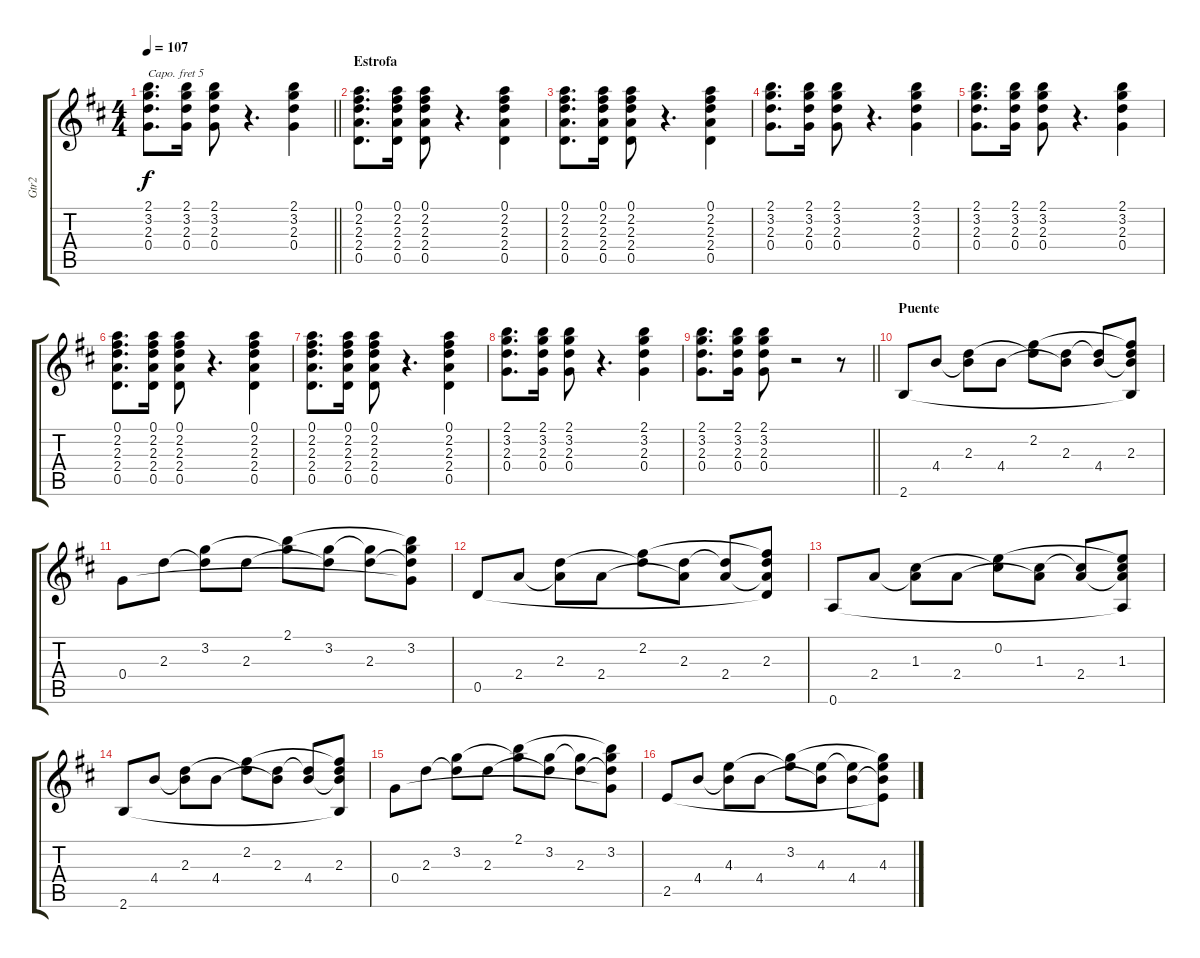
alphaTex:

\track ("Gtr2" "Gtr2") {instrument acousticguitarsteel}
\staff {score tabs}
\capo 5
\tuning (E4 B3 G3 D3 A2 E2) {hide}
\ts (4 4)
\tempo 107
\clef g2
\barLineRight lightlight
\ks d
(2.1 3.2 2.3 0.4).8{d dy f} (2.1 3.2 2.3 0.4).16 (2.1 3.2 2.3 0.4).8 r.4{d} (2.1 3.2 2.3 0.4).4 |
\section ("" "Estrofa")
(0.1 2.2 2.3 2.4 0.5).8{d} (0.1 2.2 2.3 2.4 0.5).16 (0.1 2.2 2.3 2.4 0.5).8 r.4{d} (0.1 2.2 2.3 2.4 0.5).4 |
(0.1 2.2 2.3 2.4 0.5).8{d} (0.1 2.2 2.3 2.4 0.5).16 (0.1 2.2 2.3 2.4 0.5).8 r.4{d} (0.1 2.2 2.3 2.4 0.5).4 |
(2.1 3.2 2.3 0.4).8{d} (2.1 3.2 2.3 0.4).16 (2.1 3.2 2.3 0.4).8 r.4{d} (2.1 3.2 2.3 0.4).4 |
(2.1 3.2 2.3 0.4).8{d} (2.1 3.2 2.3 0.4).16 (2.1 3.2 2.3 0.4).8 r.4{d} (2.1 3.2 2.3 0.4).4 |
(0.1 2.2 2.3 2.4 0.5).8{d} (0.1 2.2 2.3 2.4 0.5).16 (0.1 2.2 2.3 2.4 0.5).8 r.4{d} (0.1 2.2 2.3 2.4 0.5).4 |
(0.1 2.2 2.3 2.4 0.5).8{d} (0.1 2.2 2.3 2.4 0.5).16 (0.1 2.2 2.3 2.4 0.5).8 r.4{d} (0.1 2.2 2.3 2.4 0.5).4 |
(2.1 3.2 2.3 0.4).8{d} (2.1 3.2 2.3 0.4).16 (2.1 3.2 2.3 0.4).8 r.4{d} (2.1 3.2 2.3 0.4).4 |
\barLineRight lightlight
(2.1 3.2 2.3 0.4).8{d} (2.1 3.2 2.3 0.4).16 (2.1 3.2 2.3 0.4).8 r.2 r.8 |
\section ("" "Puente")
2.6.8 4.4.8 (2.3 4.4{t}).8 4.4.8 (2.2 2.3{t}).8 (2.3 4.4{t}).8 (2.3{t} 4.4).8 (2.2{t} 2.3 4.4{t} 2.6{t}).8 |
0.4.8 2.3.8 (3.2 2.3{t}).8 2.3.8 (2.1 3.2{t}).8 (3.2 2.3{t}).8 (3.2{t} 2.3).8 (2.1{t} 3.2 2.3{t} 0.4{t}).8 |
0.5.8 2.4.8 (2.3 2.4{t}).8 2.4.8 (2.2 2.3{t}).8 (2.3 2.4{t}).8 (2.3{t} 2.4).8 (2.2{t} 2.3 2.4{t} 0.5{t}).8 |
0.6.8 2.4.8 (1.3 2.4{t}).8 2.4.8 (0.2 1.3{t}).8 (1.3 2.4{t}).8 (1.3{t} 2.4).8 (0.2{t} 1.3 2.4{t} 0.6{t}).8 |
2.6.8 4.4.8 (2.3 4.4{t}).8 4.4.8 (2.2 2.3{t}).8 (2.3 4.4{t}).8 (2.3{t} 4.4).8 (2.2{t} 2.3 4.4{t} 2.6{t}).8 |
0.4.8 2.3.8 (3.2 2.3{t}).8 2.3.8 (2.1 3.2{t}).8 (3.2 2.3{t}).8 (3.2{t} 2.3).8 (2.1{t} 3.2 2.3{t} 0.4{t}).8 |
2.5.8 4.4.8 (4.3 4.4{t}).8 4.4.8 (3.2 4.3{t}).8 (4.3 4.4{t}).8 (4.3{t} 4.4).8 (3.2{t} 4.3 4.4{t} 2.5{t}).8
